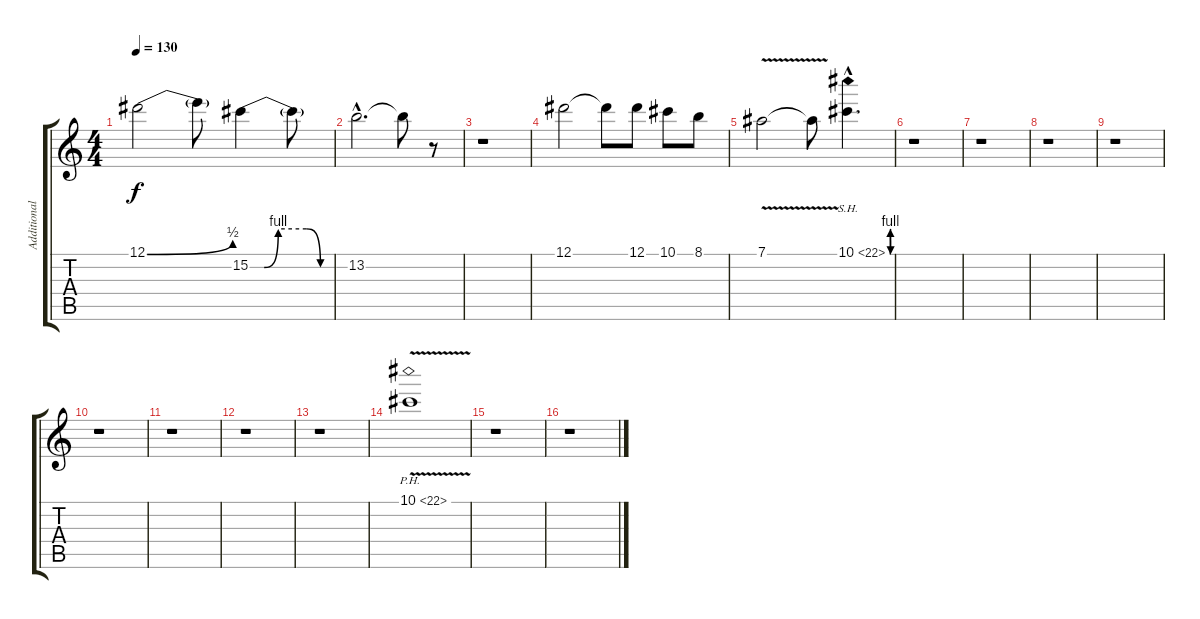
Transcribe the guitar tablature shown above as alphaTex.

\track ("Additional Guitars" "Additional") {instrument overdrivenguitar}
\staff {score tabs}
\tuning (Eb4 Bb3 Gb3 Db3 Ab2 Eb2) {hide}
\ts (4 4)
\tempo 130
\clef g2
\ks c
12.1{be (bend 0 0 60 2)}.2{dy f} 12.1{t}.8 15.2{be (custom 0 0 10 0 20 4 40 4 50 0 60 0)}.4 15.2{t}.8 |
13.2{hac}.2{d} 13.2{t}.8 r.8 |
r.1 |
12.1.2 12.1{t}.8 12.1.8 10.1.8 8.1.8 |
7.1{v}.2 7.1{t}.8 10.1{be (custom 0 0 15 0 30 4 45 4 50 0 60 0) sh 12 hac}.4{d} |
r.1 |
r.1 |
r.1 |
r.1 |
r.1 |
r.1 |
r.1 |
r.1 |
10.1{ph 12 v}.1 |
r.1 |
r.1
